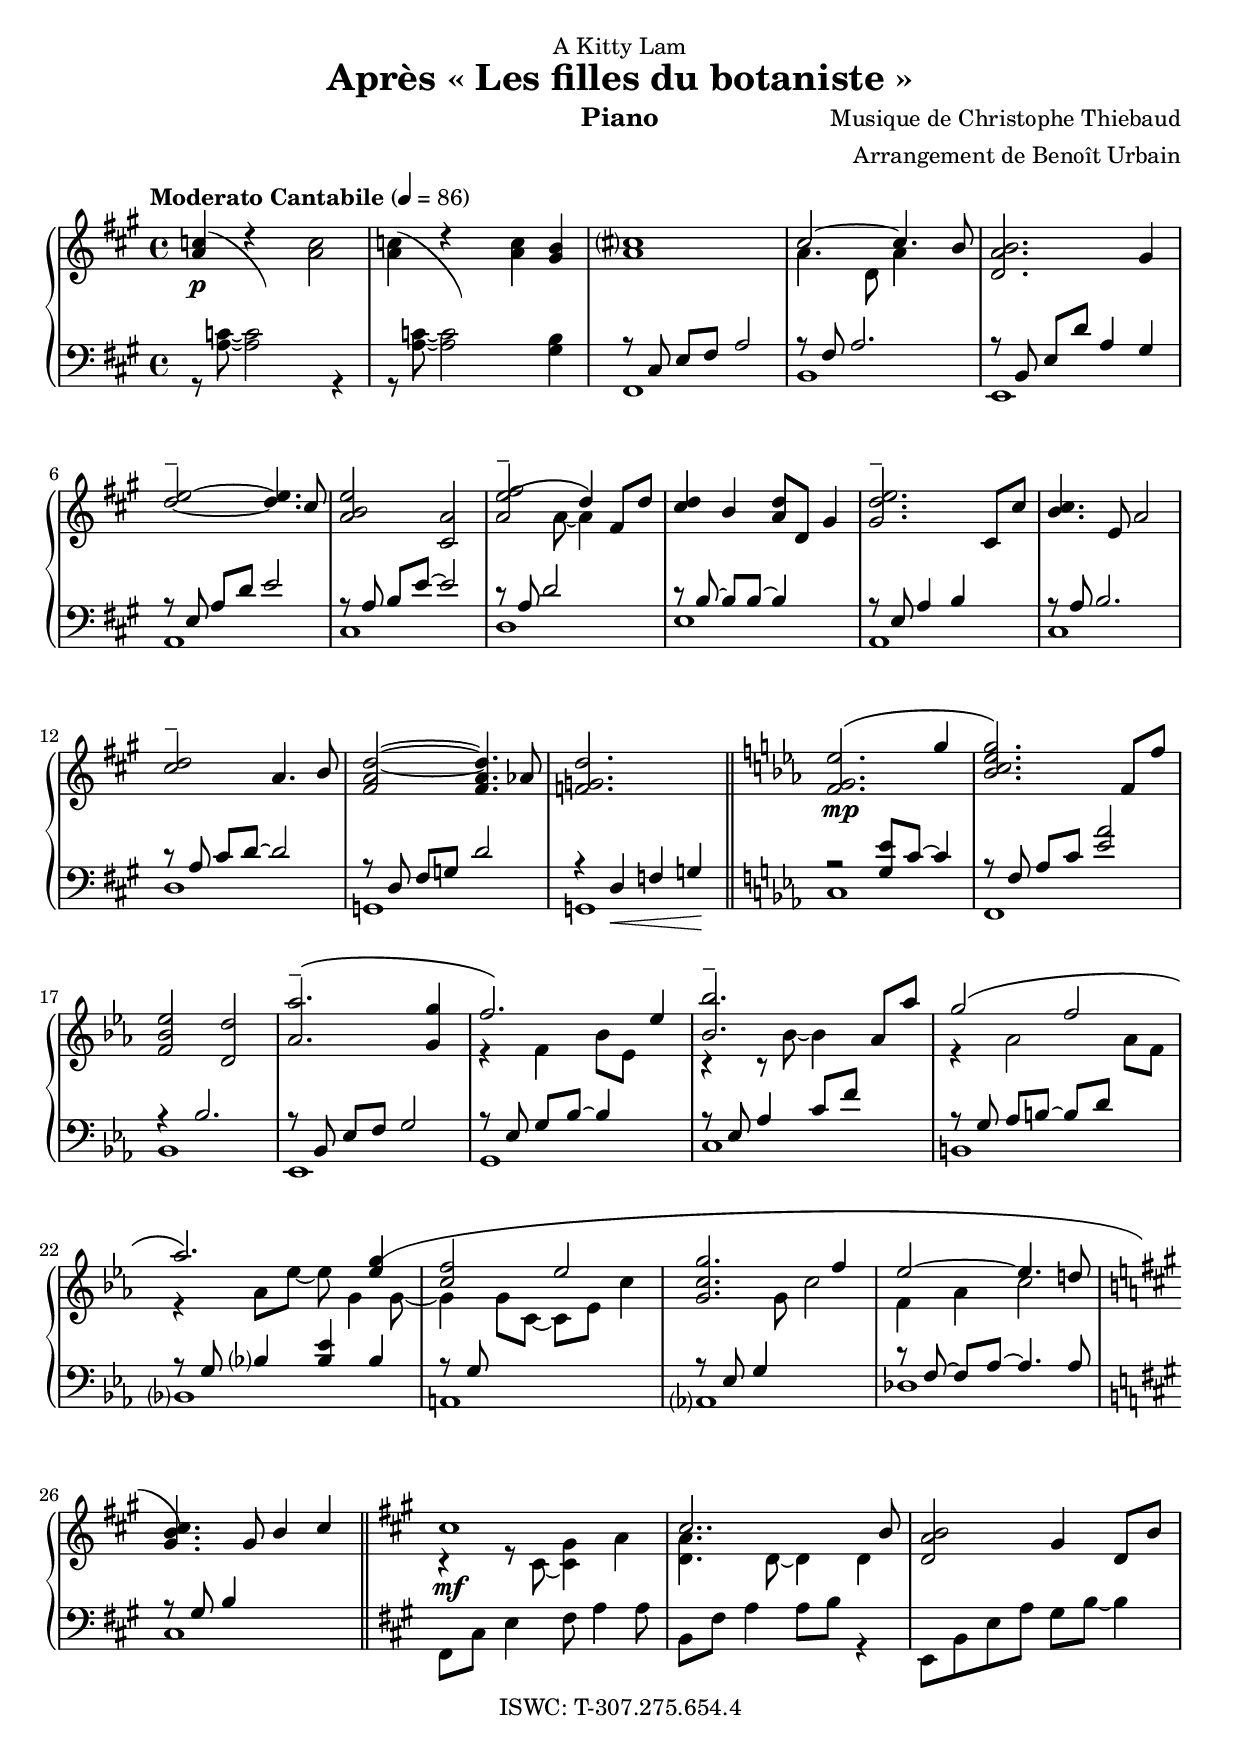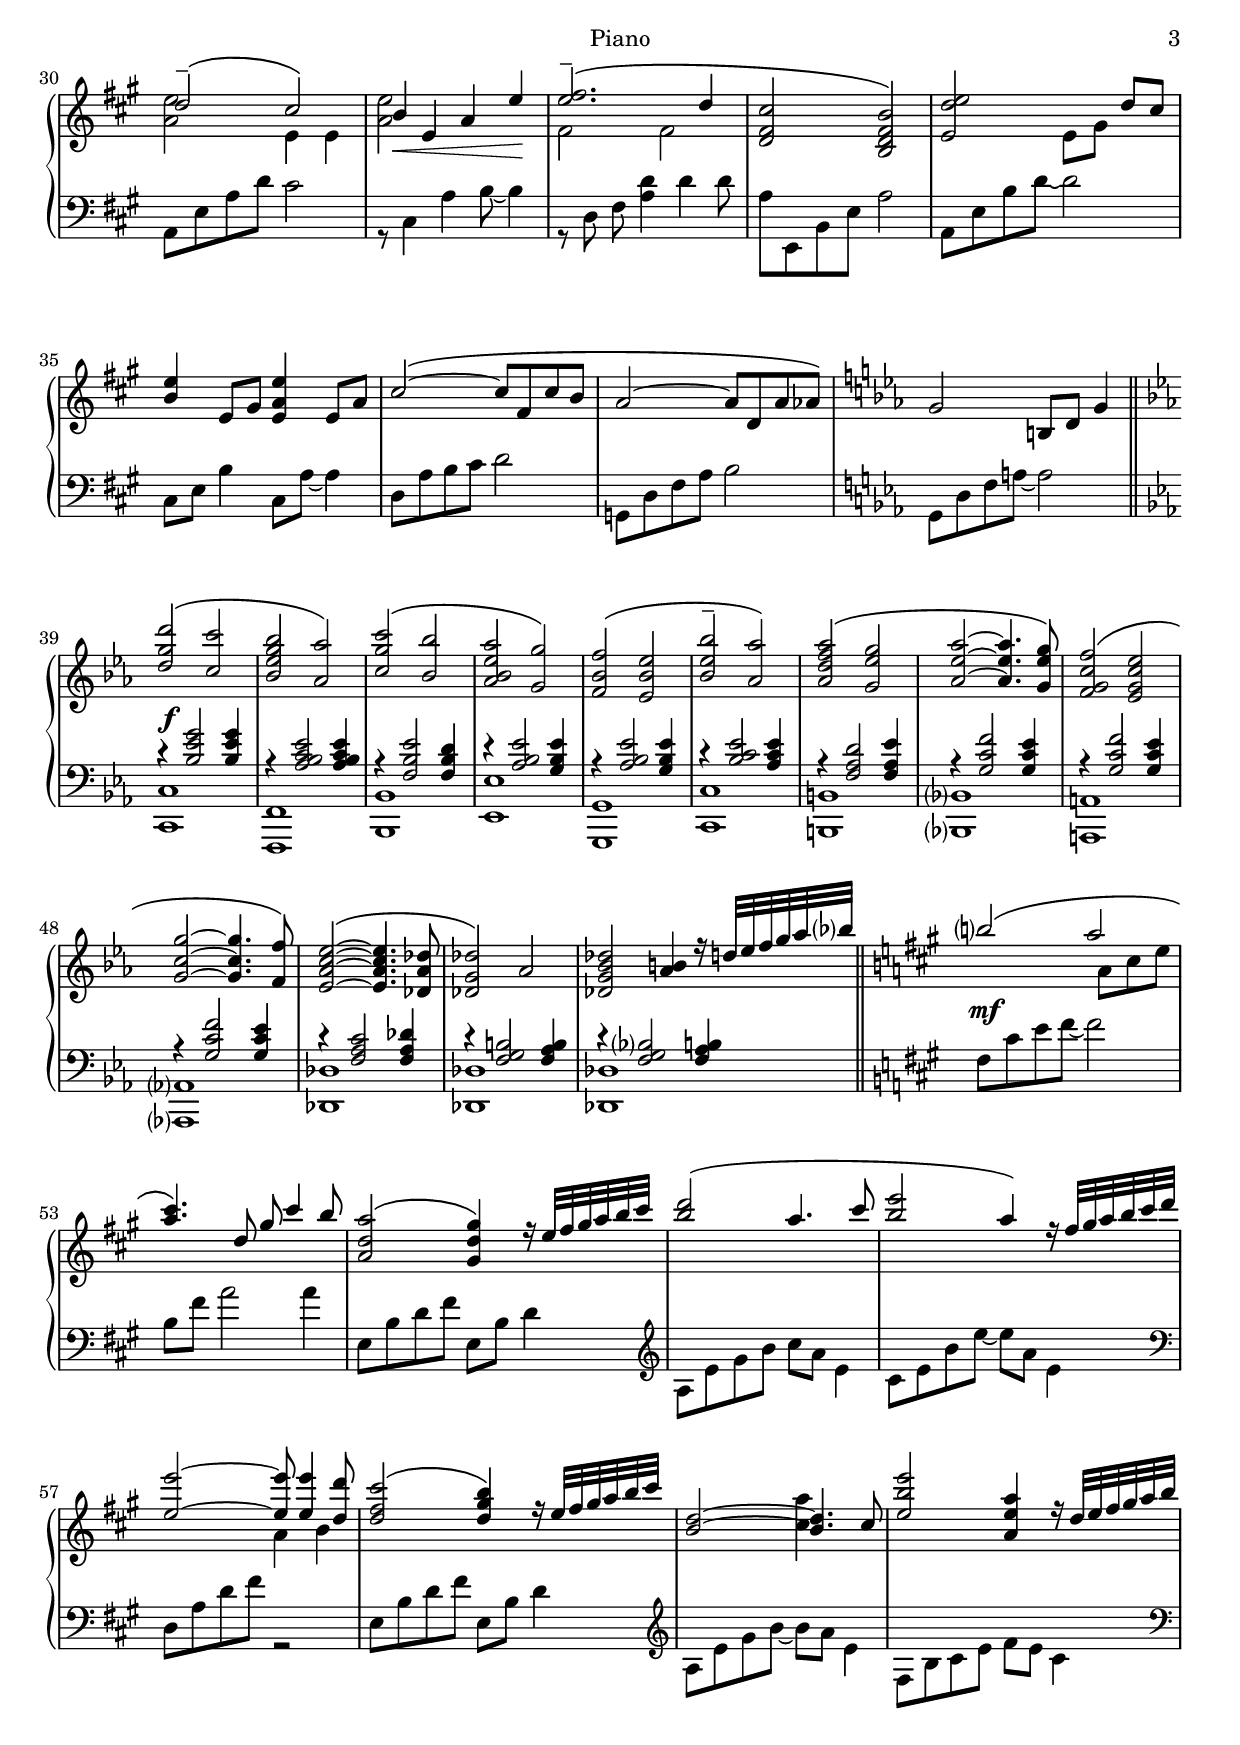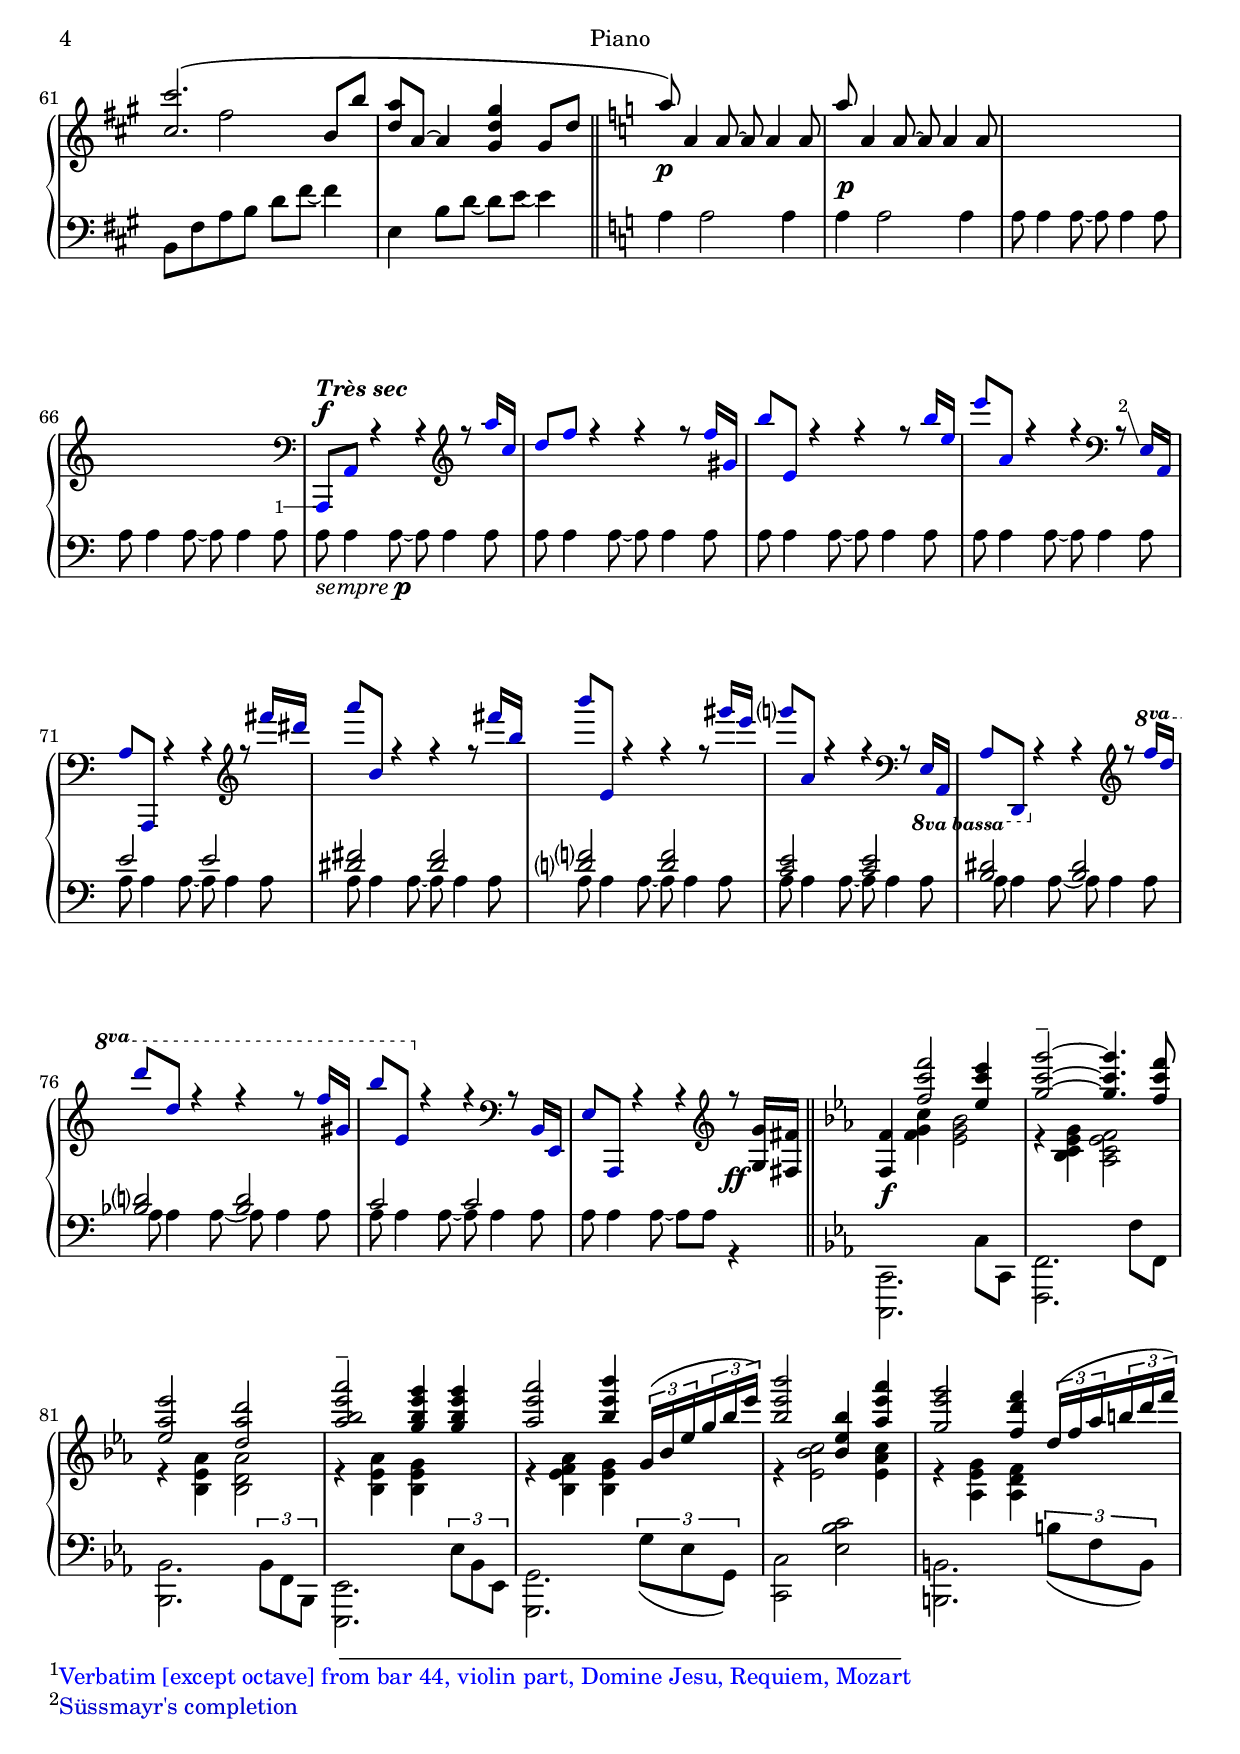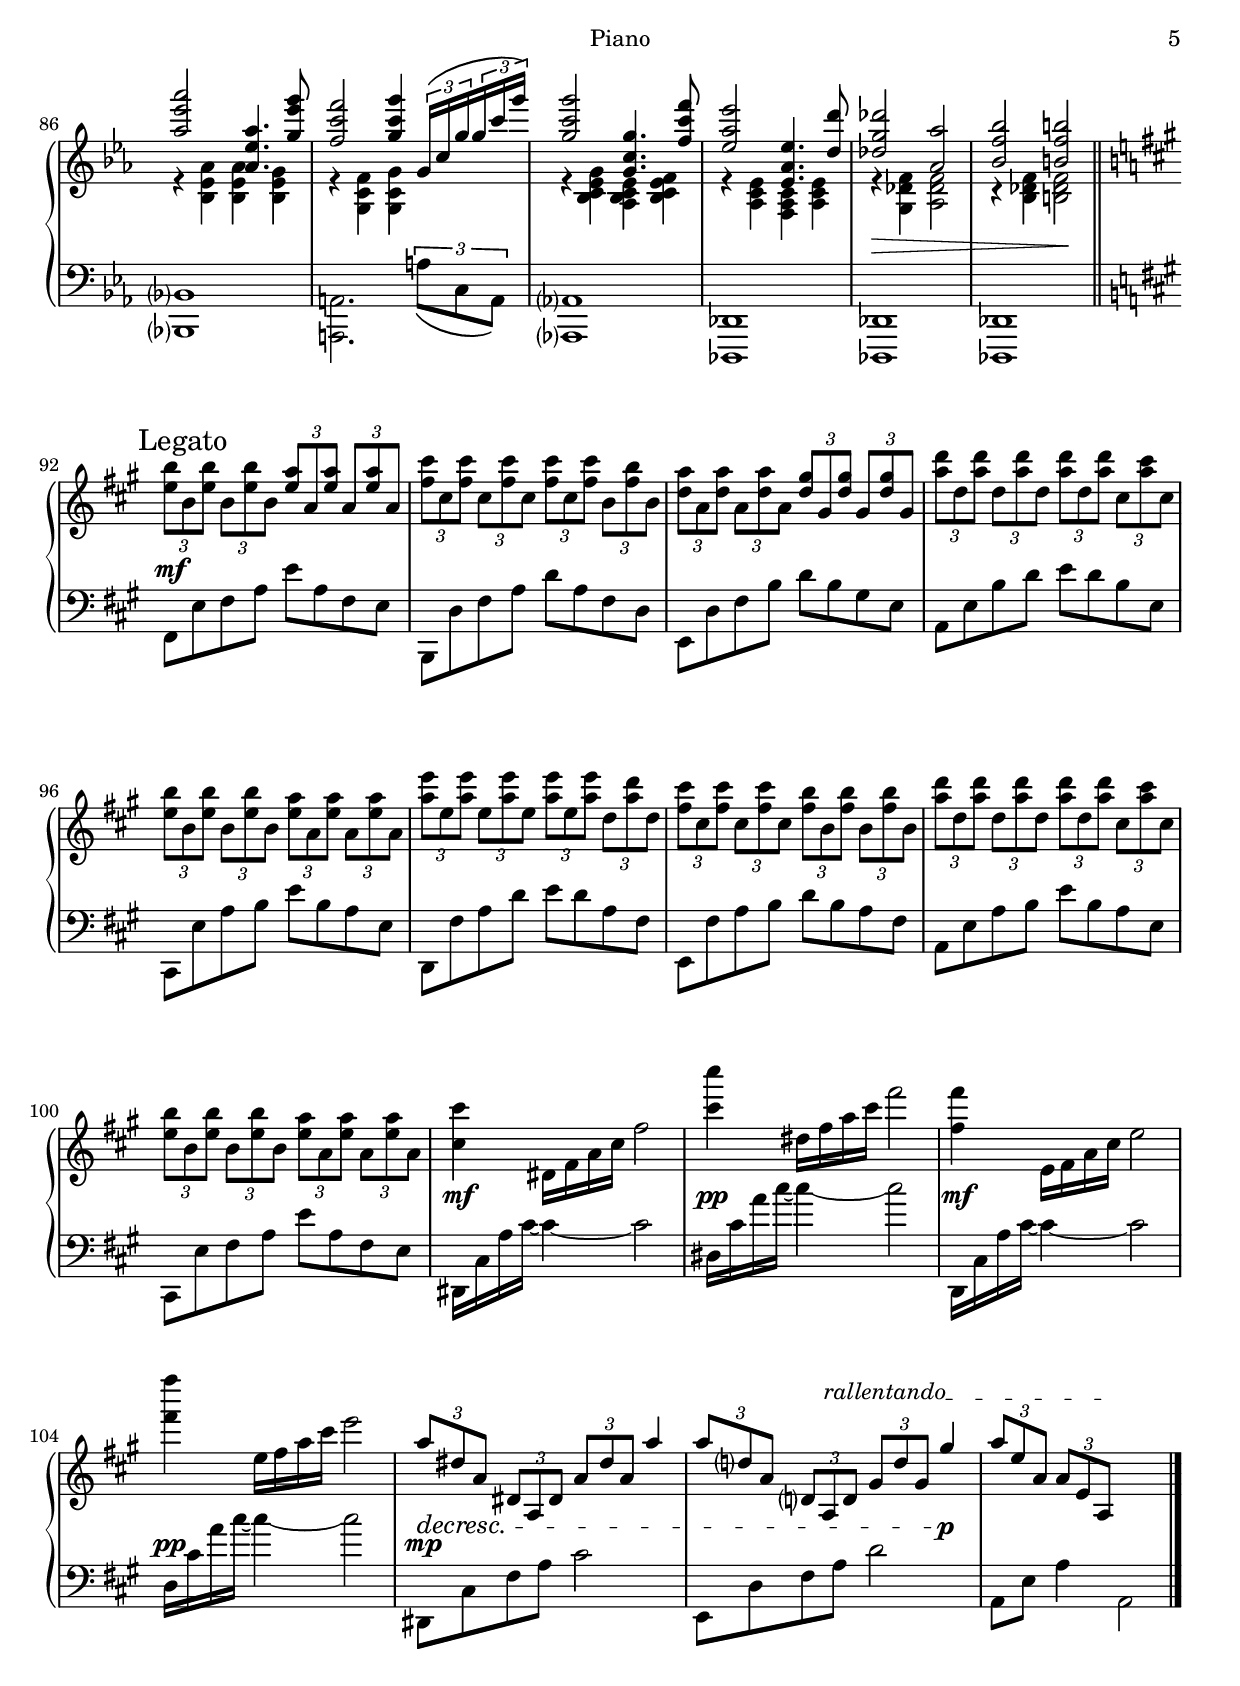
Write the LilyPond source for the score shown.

\version "2.22.1"

% RIGHT HAND %%%%%%%%%%%%%%%%%%%%%%%%%%%%%%%%%%%%%%%%%%%%%%%%

reexpositionPartOneRightHand = {
  \key a \major
  \new Voice {
    \key a \major

    \voiceTwo     |
    \once \override Score.RehearsalMark.self-alignment-X = #LEFT
    \override TupletBracket.bracket-visibility = ##f
    \mark "Legato"
    \tuplet 3/2 { <e''    b''    >8 b'    <e''   b''   >} \tuplet 3/2 { b'     <e''   b''    > b'     } \voiceOne
    \tuplet 3/2 { <e''    a''    >  a'    <e''   a''   >} \tuplet 3/2 { a'     <e''   a''    >  a'    } \voiceTwo  |
    \tuplet 3/2 { <fis''  cis''' >  cis'' <fis'' cis'''>} \tuplet 3/2 { cis''  <fis'' cis''' > cis''  }            %
    \tuplet 3/2 { <fis''  cis''' >  cis'' <fis'' cis'''>} \tuplet 3/2 { b'     <fis'' b''    > b'     }            |
    \tuplet 3/2 { <d''    a''    >  a'    <d''   a''   >} \tuplet 3/2 { a'     <d''   a''    > a'     } \voiceOne  %
    \tuplet 3/2 { <d''    gis''  >  gis'  <d''   gis'' >} \tuplet 3/2 { gis'   <d''   gis''  > gis'   } \voiceTwo  |
    \tuplet 3/2 { <a''    d'''   >  d''   <a''   d'''  >} \tuplet 3/2 { d''    <a''   d'''   > d''    }            %
    \tuplet 3/2 { <a''    d'''   >  d''   <a''   d'''  >} \tuplet 3/2 { cis''  <a''   cis''' > cis''  }            |
    \tuplet 3/2 { <e''    b''    >  b'    <e''   b''   >} \tuplet 3/2 { b'     <b''   e''    > b'     }            %
    \tuplet 3/2 { <e''    a''    >  a'    <e''   a''   >} \tuplet 3/2 { a'     <a''   e''    > a'     }            |
    \tuplet 3/2 { <a''    e'''   >  e''   <a''   e'''  >} \tuplet 3/2 { e''    <a''   e'''   > e''    }            %
    \tuplet 3/2 { <a''    e'''   >  e''   <a''   e'''  >} \tuplet 3/2 { d''    <a''   d'''   > d''    }            |
    \tuplet 3/2 { <fis''  cis''' >  cis'' <fis'' cis'''>} \tuplet 3/2 { cis''  <fis'' cis''' > cis''  }            %
    \tuplet 3/2 { <fis''  b''    >  b'    <fis'' b''   >} \tuplet 3/2 { b'     <fis'' b''    > b'     }            |
    \tuplet 3/2 { <a''    d'''   >  d''   <a''   d'''  >} \tuplet 3/2 { d''    <a''   d'''   > d''    }            %
    \tuplet 3/2 { <a''    d'''   >  d''   <a''   d'''  >} \tuplet 3/2 { cis''  <a''   cis''' > cis''  }            |
    \tuplet 3/2 { <e''    b''    >  b'    <e''   b''   >} \tuplet 3/2 { b'     <b''   e''    > b'     }            %
    \tuplet 3/2 { <e''    a''    >  a'    <e''   a''   >} \tuplet 3/2 { a'     <a''   e''    > a'     }            |
               	  <cis''' cis''  >4 dis'16 fis' a' cis'' fis''2  |      <cis'''' cis'''>4 dis''16 fis'' a'' cis''' fis'''2  |
	                <fis''' fis''  >4 e'16 fis' a' cis'' e''2      |      <fis'''' fis'''>4 e''16 fis'' a'' cis''' e'''2  |
    \voiceOne
    \dimTextDecresc
    \override TextSpanner.bound-details.left.text = "rallentando"
    \tuplet 3/2 { a''8\>  dis'' a'   } \tuplet 3/2 { dis' a                 dis'           } \tuplet 3/2 { a'   dis'' a'   }  a''4       |
    \tuplet 3/2 { a''8    d''   a'   } \tuplet 3/2 { d'   a\startTextSpan   d'             } \tuplet 3/2 { gis' d''   gis' }  gis''4\p\! |
    \tuplet 3/2 { a''8    e''   a'   } \tuplet 3/2 { a'   e'                a\stopTextSpan } s2                                        |
  }
}

reexpositionPartTwoRightHand = {
  \key c \minor
  <<
    \new Voice \relative c {
      \voiceOne
      | <f'   f,>4 <f' c' f                              >2 <ees  c'   ees        >4
      | <g    c    g'\tenuto      >2~  <g    c    g'                >4. <f c' f   >8
      | <ees  aes  ees'           >2   <d    aes' d                               >2
      | <aes' bes  ees aes\tenuto >2   <g    bes  ees g  >4 <g    bes  ees  g     >4
      | <aes  ees' aes            >2   <bes  ees  bes'   >4 \tupletUp \tuplet 3/2 { g,16\( bes ees } \tuplet 3/2 { g bes ees\) }
      | <bes  ees  bes'           >2   <bes, ees  bes'   >4 <aes' ees' aes        >4
      | <g    ees' g              >2   <f    d'   f      >4 \tupletUp \tuplet 3/2 { d16\(  f   aes } \tuplet 3/2 { b d   f\)   }   
      | <aes, ees' aes            >2   <aes, ees' aes    >4. <g'  ees' g          >8
      | <f    c'   f              >2   <g    c    g'     >4 \tupletUp \tuplet 3/2 { g,16\( c   g'  } \tuplet 3/2 { g c   g'\)  }
      | <g,   c    g'             >2   <g,   c    g'     >4. <f'  c'   f          >8
      | <ees  aes  ees'           >2   <ees, aes  ees'   >4. <d'  d'              >8
      | <des  g    des'           >2\> <aes  aes'                                 >2
      | <bes  f'   bes            >2   <b    f'   b                               >2\!
    }
    \new Voice \relative c {
      \voiceTwo
      | s4 <f'   g    c                       >4 <ees g bes  >2
      | r4 <bes  c    ees g                   >4 <aes c ees f>2
      | r4 <bes  ees  aes    >4 <bes d   aes'                >2
      | r4 <bes  ees  aes    >4 <bes ees g    >4 s4
      | r4 <bes  ees  f   aes>4 <bes ees g    >4 s4
      | r4 <ees  bes' c                       >2 <ees aes c  >4
      | r4 <aes, ees' g      >4 <aes d   f    >4 s4
      | r4 <bes  ees  aes    >4 <bes ees aes  >4 <bes ees g  >4
      | r4 <g    c    f      >4 <g   c   g'   >4 s4
      | r4 <bes  c    ees g  >4 <aes bes c ees>4 <bes c ees f>4
      | r4 <aes  c    ees    >4 <f   aes c    >4 <aes c ees  >4
      | r4 <g    des' f      >4 <aes des f                   >2
      | r4 <bes  des  f      >4 <b   des f                   >2
    }
  >>
}


developmentRightHand = {
  % \key a \minor
  <<  %{%}
    \new Voice \relative a'' {
      \voiceOne
      % (first bar of development moved to expositionTerPartOne)
      | a8  a,4 a8~ a a4 a8
      \repeat unfold #2 s1

      \clef bass
      \override Voice.NoteHead.color = #(x11-color 'blue)
      %
      | 
      \footnote #'(-3 . 0) \markup { \with-color #(x11-color 'blue) "Verbatim [except octave] from bar 44, violin part, Domine Jesu, Requiem, Mozart"  } 
      a,,,8^\markup { \italic \bold "Très sec" }^\f
             a'             r4 r \clef treble r8             a'''16      c,
      | d8   f              r4 r              r8             f16         gis,
      | b'8  e,,            r4 r              r8             b''16       e,
      | e'8  a,,            r4 r \clef bass   r8             
      \override Voice.NoteHead.color = #(x11-color 'blue3)
      \footnote #'(-1 . 3) \markup { \with-color #(x11-color 'blue3) "Süssmayr's completion" }
                                                             e,16        a,
      $
      | a'8  a,,            r4 r \clef treble r8             fis'''''16  dis
      | a'8  b,,            r4 r              r8             fis''16     b,
      | b'8  e,,,           r4 r              r8             gis''16     e
      | g8   a,,            r4 r \clef bass   r8 \ottava #-1 \set Staff.ottavation = \markup \bold \concat{ "8" \tiny "va bassa" }
                                                             e,,16       a,
      %
      | a'8  d,, \ottava #0 r4 r \clef treble r8 \ottava #1  \set Staff.ottavation = \markup \bold \concat {"8" \tiny \raise #0.7"va" }
                                                             f'''''16    d
      | d'8  d,             r4 r              r8             f16         gis,
      | b'8  e,, \ottava #0 r4 r \clef bass   r8             b,,16       e,
      | e'8  a,,            r4 r \clef treble 
      \override Voice.NoteHead.color = #(x11-color 'black)
                                              r8\ff          <g'' g'>16 <fis fis'>
    }
    % VERBATIM FROM MOZART SCORE ; JUST FOR CONTROL ; UNCOMMENT ONLY IF YOU KNOW WHAT YOU ARE DOING
    %{
    \new Voice \transpose c d \relative g {
      \voiceTwo
      \key g \minor
      % (first bar of development moved to expositionTerPartOne)
      \repeat unfold #3 s1
      %
      | g8  g'  r4 r r8 g'16   bes, 
      | c8  ees r4 r r8 ees16  fis,
      | a'8 d,, r4 r r8 a'16   d,   
      | d'8 g,, r4 r r8 d''16  g,
      %
      | g'8 g,, r4 r r8 e''16  cis  
      | g'8 a,, r4 r r8 e''16  a,
      | a'8 d,, r4 r r8 fis'16 d    
      | f8  g,, r4 r r8 d''16  g,
      %
      | g'8 c,, r4 r r8 ees'16 c    
      | c'8 c,  r4 r r8 ees16  fis,
      | a'8 d,, r4 r r8 a''16  d,   
      | d'8 g,, r4 r2
      %
    }
    %}
  >>
}

expositionTerPartOneRightHand = {
  \key a \major
  <<
    \new Voice \relative a'' {
      \voiceOne
      | b?2\( a
      | <a cis>4.\) d,8 gis cis4 b8
      | <a, d a'>2\( <gis d' gis>4\) r16 e'32 fis gis a b cis
      | <b d>2\( a4. cis8
      | <b e>2 a4\) r16 fis32 gis a b cis d
      | <e, e'>2~ <e e'>8 <e e'>4 <d d'>8
      | <d fis cis'>2\( <d gis b>4\) r16 e32 fis gis a b cis
      | <b, d>2~ <b d>4. cis8
      | <e b' e>2 <a, e' a>4 r16 d32 e fis gis a b
      | <cis, cis'>2.\( b8 b'
      | <d, a'>8 a~ a4 <gis d' gis>4 gis8 d'
      \bar "||"
      % first bar of development
      \key a \minor
      | a'8\p\) a,4 a8~ a a4 a8
    }
    \new Voice \relative a' {
      \voiceTwo
      | s2 s8 a cis e
      | s1
      | s1
      | s1
      | s1
      | s2 a,4 b
      | s1
      | s2 <cis a'>4 s4
      | s1
      | s4 fis2 s4
      | s1
      % first bar of development
      | s1
    }
  >>
}

expositionBisPartTwoRightHand = {
  \key c \minor
  <<
    \new Voice \relative c'' {
      \voiceOne
      | <d g d'>2\(            <c c'>
      | <bes ees g bes>        < aes aes'>\)
      | <c g' c>\(             < bes bes'>
      | <aes bes ees aes>      <g g'>\)
      | <f bes f'>\(           <ees bes' ees>
      | <bes'\tenuto ees bes'> <aes aes'>\)
      | <aes d f aes>\(        <g ees' g>
      | <aes ees' aes>~        <aes ees' aes>4. <g ees' g>8\)
      | <f g c f>2\(           <ees g c ees>
      | <g c g'>~              <g c g'>4. <f f'>8\)
      | <ees aes c ees>2~\(    <ees aes c ees>4. <des aes' des>8
      | <des g des'>2\)        aes'
      | <des, g bes des>       <aes' b>4 r16 d32 ees f g aes bes!
      |
    }
  >>
}

expositionBisPartOneRightHand = {
  \key a \major
  <<
    \new Voice \relative a' {
      \voiceOne
      | cis1
      | cis2.. b8
      | <d, a' b>2 gis4 d8 b'
      | d2\tenuto\( cis\)
      | b4\< e, a e'\!
      | <e\tenuto fis>2.\(  d4
      | <d, fis cis'>2 <b d fis b>\)
      | <e d' e>2 s4 d'8 cis
      | <b e>4 e,8 gis <e a e'>4 e8 a
      | cis2~\( cis8 fis, cis' b
      | a2~ a8 d, a' aes\)
      \key c \minor
      | g2 b,8 d g4
    }
    \new Voice \relative a {
      \voiceTwo
      | r4 r8 cis~ <cis gis'>4 a'
      | <d, a'>4. d8~ d4 d
      | s1
      | <a' e'>2 e4 e
      | <a e'>2 s2
      | fis  fis
      | s1
      | s2 e8 gis s4
      | s1
      | s1
      | s1
    }
  >>
}

expositionPartTwoRightHand = {
  \key c \minor
  <<
    \new Voice \relative ees' {
      \voiceOne
      | <f g ees'>2.\( g'4
      | <bes, c ees g>2.\) f8 f'
      | <f, bes ees>2 <d d'>
      | <aes' aes'\tenuto>2.\( <g g'>4
      | f'2.\) ees4
      | <bes bes'\tenuto>2. aes8 aes'
      | g2\( f
      | aes2.\) <ees g\(>4
      | <c f>2 ees
      | <c g g'>2. f4
      | ees2~ ees4. d!8
      \key a \major
      | <gis, b cis\)>4. gis8 b4 cis
    }
    \new Voice \relative ees' {
      \voiceTwo
      | s1
      | s1
      | s1
      | s1
      | r4 f bes8 ees, s4
      | r4 r8 bes'~ bes4 s4
      | r4 aes2 aes8 f
      | r4 aes8 ees'~ ees g,4 g8~
      | g4 g8 c,~ c ees c'4
      | s4. g8 c2
      | f,4 aes c2
    }
  >>

}

expositionPartOneRightHand = {
  \key a \major


  <<
    \new Voice \relative a' {
      \voiceOne
      % \override Voice.NoteHead.color = #(x11-color 'red3)
      % http://lilypond.org/doc/v2.22/Documentation/notation/common-notation-for-keyboards#changing-staff-manually
      {
        \repeat unfold #2 {
          | <a c>4(
          <<
            { \change Staff = "LeftHand" \hideNotes a,,8) a''8 \unHideNotes \change Staff = "RightHand"  }
            \new Voice { \voiceTwo d4\rest }
          >> \oneVoice
        }
        \alternative {
          {<a c>2}
          {<a c>4 <gis b>}
        }
      }

      % | <a c>4 r <a c>2
      % | <a c>4 r <a c> <gis b>
      %
      \voiceOne
      | <a cis>1
      | cis2~ cis4. b8
      | <d, a' b>2. gis4
      %
      \override TieColumn.tie-configuration = #'((4 . 1) (1 . -1))
      | <d'\tenuto e>2~ <d e>4. cis8
      | <a b e>2 <cis, a'>2
      | <a' e'\tenuto\( fis>2 d4\) fis,8 d'8
      | <cis d>4 b <a d>8 d, gis4
      | <gis d'\tenuto e>2. cis,8 cis'
      %
      | <b cis>4. e,8 a2
      | <cis\tenuto d>2 a4. b8
      | <fis a d>2~ <fis a d>4. aes8
      | <f g d'>2. s4
    }
    \new Voice \relative a {
      \voiceTwo
      | s1
      | s1
      | s1
      | a'4. d,8 a'4 s4
      | s1
      %
      | s1
      | s1
      | s4. a8~ a4 s4
      | s1
      | s1
      %
      | s1
      | s1
      | s1
      | s1
    }
  >>

}

% LEFT HAND %%%%%%%%%%%%%%%%%%%%%%%%%%%%%%%%%%%%%%%%%%%%%%%%

reexpositionPartOneLeftHand = {
  \clef bass
  \key a \major

  <<
    \new Voice \relative a, {
      \voiceTwo
      | fis8 e' fis a e' a, fis e
      | b, d' fis a d a fis d
      | e, d' fis b d b gis e
      | a, e' b' d e d b e,
      | cis, e' a b e b a e
      | d, fis' a d e d a fis
      | e, fis' a b d b a fis
      | a, e' a b e b a e
      | cis, e' fis a e' a, fis e
      | dis,16 cis' a' cis~ cis4~ cis2
      | dis,16 cis' a' cis~ cis4~ cis2
      | d,,,16   cis' a' cis~ cis4~ cis2
      | d,16   cis' a' cis~ cis4~ cis2
      | dis,,,8  cis' fis a cis2
      | e,,8 d' fis a d2
      | a,8 e' a4 a,2
      \bar "|."
    }
  >>
}

reexpositionPartTwoLeftHand = {
  \clef bass
  \key c \minor


  <<
    \new Voice \relative c' {
      \voiceTwo
      | <c,,  c,  >2. c'8 c,
      | <f    f,  >2. f'8 f,
      | <bes  bes,>2. \tupletUp \tuplet 3/2 { bes8    f   bes,   }
      | <ees  ees,>2. \tupletUp \tuplet 3/2 { ees'8   bes ees,   }
      | <g    g,  >2. \tupletUp \tuplet 3/2 { g'8\(   ees g,\)   }
      | <c    c,  >2  <ees bes' c>
      | <b    b,  >2. \tupletUp \tuplet 3/2 { b'8\(   f   b,\)   }
      | <bes  bes,>1
      | <a    a,  >2. \tupletUp \tuplet 3/2 { a'8\(   c,  a\)    }
      | <aes  aes,>1
      | <des, des,>1
      | <des  des,>1
      | <des  des,>1
    }
  >>
}

developmentLeftHand = {
  \clef bass
  <<
    \new Voice \relative a' {
      \voiceOne
      % (first bar of development moved to expositionTerPartOne)
      \repeat unfold 7 {| s1}
      %
      | e2 e2
      | <dis fis>2 <dis fis>2
      | <d f>2 <d f>2
      | <c e>2 <c e>2
      %
      | <b dis>2 <b dis>2
      | <bes d>2 <bes d>2
      | c2 c2
      | s1
    }
    \new Voice \relative a {
      \voiceTwo
      % (first bar of development moved to expositionTerPartOne)
      | a4 a2 a4
      \repeat unfold 2 {| a8 a4 a8~ a8 a4 a8 }
      | a8_\markup { \italic sempre \dynamic p } a4 a8~ a8 a4 a8
      \repeat unfold 10 {| a8 a4 a8~ a8 a4 a8 }
      | a8 a4 a8~ a8 a8 r4
    }
  >>
}

expositionTerPartOneLeftHand = {
  \clef bass
  \key a \major

  <<
    \new Voice \relative a {
      \voiceTwo
      | fis8 cis' e fis~ fis2
      | b,8 fis' a2 a4
      | e,8 b' d fis e, b' d4
      \clef treble
      | a8 e' gis b cis a e4
      %
      | cis8 e b' e~ e a, e4
      \clef bass
      | d,8 a' d fis r2
      | e,8 b' d fis e, b' d4
      \clef treble
      | a8 e' gis b~ b a e4
      %
      | fis,8 b cis e fis e cis4
      \clef bass
      | b,8 fis' a b d fis~ fis4
      | e,4 b'8 d~ d e~ e4
      % first bar of development
      \key a \minor
      | a,4 a2 a4
    }
  >>
}

expositionBisPartTwoLeftHand = {
  \clef bass
  \key c \minor


  <<
    \new Voice \relative c {
      \voiceOne
      | r4 <bes' ees g>2 <bes ees g>4
      | r4 <aes bes c ees>2 <aes bes c ees>4
      | r4 <f bes ees>2 <f bes d>4
      | r4 <aes bes ees>2 <g bes ees>4
      %
      | r4 <aes bes ees>2 <g bes ees>4
      | r4 <bes c ees>2 <aes c ees>4
      | r4 <f aes d>2 <f aes ees'>4
      | r4 <g c f>2 <g c ees>4
      %
      | r4 <g c f>2 <g c ees>4
      | r4 <g c f>2 <g c ees>4
      | r4 <f aes c>2 <f aes des>4
      | r4 <f  g  b>2 <f  aes  b>4
      | r4 <f  g  bes>2 <f  aes  b>4
    }
    \new Voice \relative c,, {
      \voiceTwo
      | <c' c'>1
      | <f, f'>1
      | <bes bes'>1
      | <ees ees'>1
      %
      | <g, g'>1
      | <c c'>1
      | <b b'>1
      | <bes bes'>1
      %
      | <a a'>1
      | <aes aes'>1
      | <des des'>1
      | <des des'>1
      | <des des'>1
    }
  >>
}

expositionBisPartOneLeftHand = {
  \key a \major
  \clef bass
  <<
    \new Voice \relative a, {
      \voiceTwo
      | fis8 cis' e4 fis8 a4 a8
      | b,8 fis' a4 a8 b r4
      | e,,8 b' e a gis b~ b4
      | a,8 e' a d cis2
      %
      | r8 cis,4 a' b8~ b4
      | r8 \autoBeamOff d, \autoBeamOn fis <a d>4 d4 d8
      | a8 e, b' e a2
      | a,8 e' b' d~ d2
      %
      | cis,8 e b'4 cis,8 a'~ a4
      | d,8 a' b cis d2
      | g,,8 d' fis a b2
      \key c \minor
      | g,8 d' f a~ a2
    }
  >>
}

expositionPartTwoLeftHand = {
  \key c \minor
  \clef bass
  <<
    \new Voice \relative ees, {
      \voiceTwo
      | c'1         % do mineur
      | f,          % fa mineur 7
      | bes         % si ♭ 7
      | ees,        % mi ♭ majeur
      %             %
      | g           % mi ♭ majeur/sol
      | c           % la ♭ majeur7do
      | b           % la ♭ mineur 7 maj / do ♭
      | bes         % mo ♭ majeur / si ♭
      %             %
      | a           % fa majeur 9 / la
      | aes         % la ♭ majeur 7 maj
      | des         % ré ♭ majeur
      \key a \major %
      | cis         % do ♯ 7 (== ré ♭ 7)
    }
    \new Voice \relative ees {
      \voiceOne
      | r2 <g ees'>8 c8~ c4                               % do mineur
      | r8 \autoBeamOff f,8 \autoBeamOn aes c <ees aes>2  % fa mineur 7
      | r4 bes2.                                          % si ♭ 7
      | r8 \autoBeamOff bes, \autoBeamOn ees f g2         % mi ♭ majeur
      %                                                   %
      | r8 \autoBeamOff ees \autoBeamOn g bes~ bes4 s4    % mi ♭ majeur/sol
      | r8 ees, aes4 c8 f s4                              % la ♭ majeur7do
      | r8 \autoBeamOff g, \autoBeamOn aes b~ b d s4      % la ♭ mineur 7 maj / do ♭
      | r8 \autoBeamOff g, \autoBeamOn bes4 <bes ees> bes % mo ♭ majeur / si ♭
      %                                                   %
      | r8 \autoBeamOff g \autoBeamOn s2.                 % fa majeur 9 / la
      | r8 \autoBeamOff ees \autoBeamOn g4 s2             % la ♭ majeur 7 maj
      | r8 \autoBeamOff f~ \autoBeamOn f aes~ aes4. aes8  % ré ♭ majeur
      \key a \major                                       %
      | r8 \autoBeamOff gis \autoBeamOn b4 s2             % do ♯ 7 (== ré ♭ 7)
    }
  >>
}

expositionPartOneLeftHand = {
  \clef bass
  \key a \major


  <<
    \new Voice \relative a {
      \voiceTwo
      | r8 <a c>8~ <a c>2 r4
      | r8 <a c>8~ <a c>2 <gis b>4
      %
      | fis,1  % fa ♯ mineur
      | b      % si mineur 7
      | e,     % mi 7
      | a      % la majeur sus
      %        %
      | cis    % la majeur / do ♯
      | d      % ré majeur
      | e      % ni 7
      | a,     % la majeur
      %        %
      | cis    % la majeur / do ♯
      | d      % ré majeur
      | g,     % sol ♮ majeur
      | g      % sol ♮ 7

    }
    \new Voice \relative a,, {
      \voiceOne
      | s1
      | s1
      %
      | r8 \autoBeamOff cis' \autoBeamOn e fis a2    % fa ♯ mineur
      | r8 fis a2.                                   % si mineur 7
      | r8 \autoBeamOff b,   \autoBeamOn e d' a4 gis % mi 7
      | r8 \autoBeamOff e    \autoBeamOn a d e2      % la majeur sus
      %                                              %
      | r8 \autoBeamOff a,   \autoBeamOn b e~ e2     % la majeur / do ♯
      | r8 a, d2 s4                                  % ré majeur
      | r8 \autoBeamOff b~   \autoBeamOn b b~ b4 s   % ni 7
      | r8 \autoBeamOff e,   \autoBeamOn a4 b s      % la majeur
      %                                              %
      | r8 \autoBeamOff a    \autoBeamOn b2.         % la majeur / do ♯
      | r8 \autoBeamOff a    \autoBeamOn cis d~ d2   % ré majeur
      | r8 \autoBeamOff d,   \autoBeamOn fis g d'2   % sol ♮ majeur
      | r4 d,\< f g\!                                % sol ♮ 7
    }
  >>
}

% SCORE %%%%%%%%%%%%%%%%%%%%%%%%%%%%%%%%%%%%%%%%%%%%%%%%

%{
%}

\paper {
  % page-count = #4
  % page-breaking = #ly:minimal-breaking
  page-breaking = #ly:page-turn-breaking
  % page-breaking = #ly:optimal-breaking
  % min-systems-per-page = #4 
  % markup-markup-spacing = #'((basic-distance . 10) (padding . 0.5))
  first-page-number = 2
}

#(set-global-staff-size 20)

\markup {
  \vspace #1
}

myPageBreak = { %{ \pageBreak %} }

theMusic = {
    \new PianoStaff <<
      % \set PianoStaff.instrumentName = #"Piano  "
      \new Staff = "RightHand"  {
        \tempo "Moderato Cantabile" 4 = 86

        % enforce creation of all contexts at this point of time
        % cf . http://lilypond.org/doc/v2.22/Documentation/notation/common-notation-for-keyboards#changing-staff-manually
        <>
        %{ 
        %}
        \expositionPartOneRightHand     \bar "||" 
        \expositionPartTwoRightHand     \bar "||" \myPageBreak
        \expositionBisPartOneRightHand  \bar "||" 
        \expositionBisPartTwoRightHand  \bar "||" \myPageBreak
        \expositionTerPartOneRightHand            
        \developmentRightHand           \bar "||" 
        \reexpositionPartTwoRightHand   \bar "||" 
        \reexpositionPartOneRightHand   \bar "|."
      }
      \new Dynamics {
        %{ 
        %}
        s1-\p                  % prologue, expositionPartOne
        \repeat unfold #13 s1  %
        s1-\mp                 % expositionPartTwo
        \repeat unfold #11 s1  %
        s1-\mf                 % expositionBisPartOne
        \repeat unfold #11 s1  %
        s1-\f                  % expositionBisPartTwo
        \repeat unfold #12 s1  %
        s1-\mf                 % expositionTerPartOne
        \repeat unfold #11 s1  %
        s1-\p                  % development
        \repeat unfold #14 s1  %
        s1-\f                  % reexpositionPartTwo
        \repeat unfold #12 s1  %
        s1-\mf                 % reexpositionPartOne
        \repeat unfold #8 s1  %
        s1-\mf                 
        s1-\pp
        s1-\mf                  
        s1-\pp
        s1-\mp
        % s1-\markup { \center-column { "The" "End" } } % hurlement de joie
      }
      \new Staff = "LeftHand" {
        %{ 
        %}
        \expositionPartOneLeftHand     \bar "||"
        \expositionPartTwoLeftHand     \bar "||"
        \expositionBisPartOneLeftHand  \bar "||"
        \expositionBisPartTwoLeftHand  \bar "||"
        \expositionTerPartOneLeftHand
        \developmentLeftHand           \bar "||"
        \reexpositionPartTwoLeftHand   \bar "||"
        \reexpositionPartOneLeftHand   \bar "|."
      }
    >>
}

\book {

  \header {
    title = \markup {#"Après « Les filles du botaniste »"}
    composer = #"Musique de Christophe Thiebaud"
    arranger = #"Arrangement de Benoît Urbain"
    dedication = #"A Kitty Lam"
    % tagline = #"tagline goes at the bottom of the last page"
    instrument = #"Piano"
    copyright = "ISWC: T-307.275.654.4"
  }

  \score {
    \theMusic

    \layout{
      indent = #0
      \accidentalStyle modern-voice-cautionary
      \override TupletBracket.bracket-visibility = ##t
      \context {
        \Score
        \override SpacingSpanner.base-shortest-duration = #(ly:make-moment 1/10)
      }      
    }
  }

  \score{
    \unfoldRepeats \theMusic

    \midi{
    }
  }

}